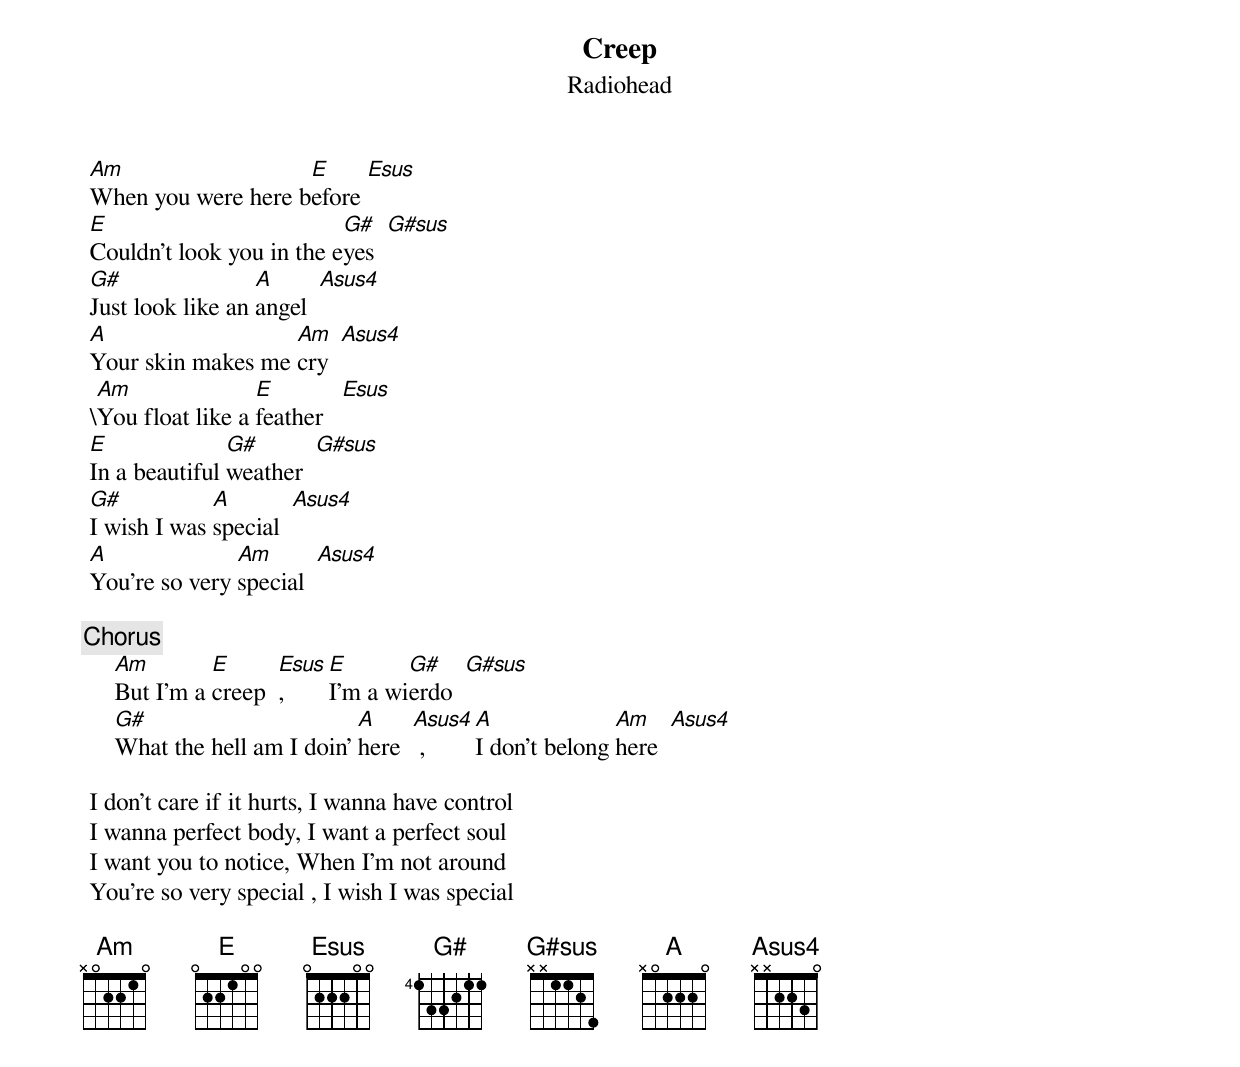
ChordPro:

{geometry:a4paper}
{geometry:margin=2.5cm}
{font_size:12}

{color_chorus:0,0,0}

{title: Creep}
{subtitle: Radiohead}

{define:Asus4  t x n 2 2 3 n}
{define:Esus  t n 2 2 2 n n}
{define:G#sus 4 n n 2 2 n n}

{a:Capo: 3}

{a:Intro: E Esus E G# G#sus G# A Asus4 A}

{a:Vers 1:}
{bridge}
	[Am]When you were here b[E]efore [Esus]
	[E]Couldn't look you in the e[G#]yes  [G#sus]
	[G#]Just look like an [A]angel  [Asus4]
	[A]Your skin makes me [Am]cry  [Asus4]
	\\
	[Am]You float like a [E]feather   [Esus]
	[E]In a beautiful [G#]weather  [G#sus]
	[G#]I wish I was [A]special  [Asus4]
	[A]You're so very [Am]special  [Asus4]
{/bridge}

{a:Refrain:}
{chorus}
     [Am]But I'm a [E]creep  [Esus], [E]I'm a wi[G#]erdo  [G#sus]
     [G#]What the hell am I doin' [A]here  [Asus4] , [A]I don't belong [Am]here  [Asus4]
{/chorus}

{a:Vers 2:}
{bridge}
	I don't care if it hurts, I wanna have control
	I wanna perfect body, I want a perfect soul
	I want you to notice, When I'm not around
	You're so very special , I wish I was special
{/bridge}

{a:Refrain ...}
